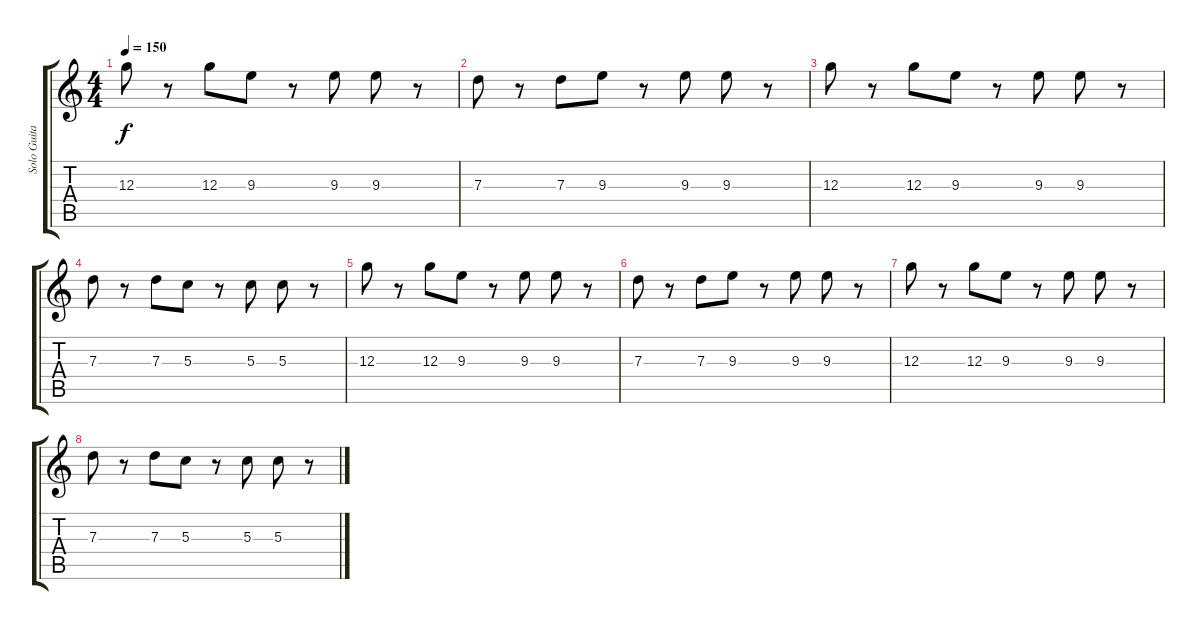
\track ("Solo Guitar" "Solo Guita") {instrument electricguitarclean}
\staff {score tabs}
\tuning (E4 B3 G3 D3 A2 E2) {hide}
\ts (4 4)
\tempo 150
\clef g2
\ks c
12.3.8{dy f} r.8 12.3.8 9.3.8 r.8 9.3.8 9.3.8 r.8 |
7.3.8 r.8 7.3.8 9.3.8 r.8 9.3.8 9.3.8 r.8 |
12.3.8 r.8 12.3.8 9.3.8 r.8 9.3.8 9.3.8 r.8 |
7.3.8 r.8 7.3.8 5.3.8 r.8 5.3.8 5.3.8 r.8 |
12.3.8 r.8 12.3.8 9.3.8 r.8 9.3.8 9.3.8 r.8 |
7.3.8 r.8 7.3.8 9.3.8 r.8 9.3.8 9.3.8 r.8 |
12.3.8 r.8 12.3.8 9.3.8 r.8 9.3.8 9.3.8 r.8 |
7.3.8 r.8 7.3.8 5.3.8 r.8 5.3.8 5.3.8 r.8
